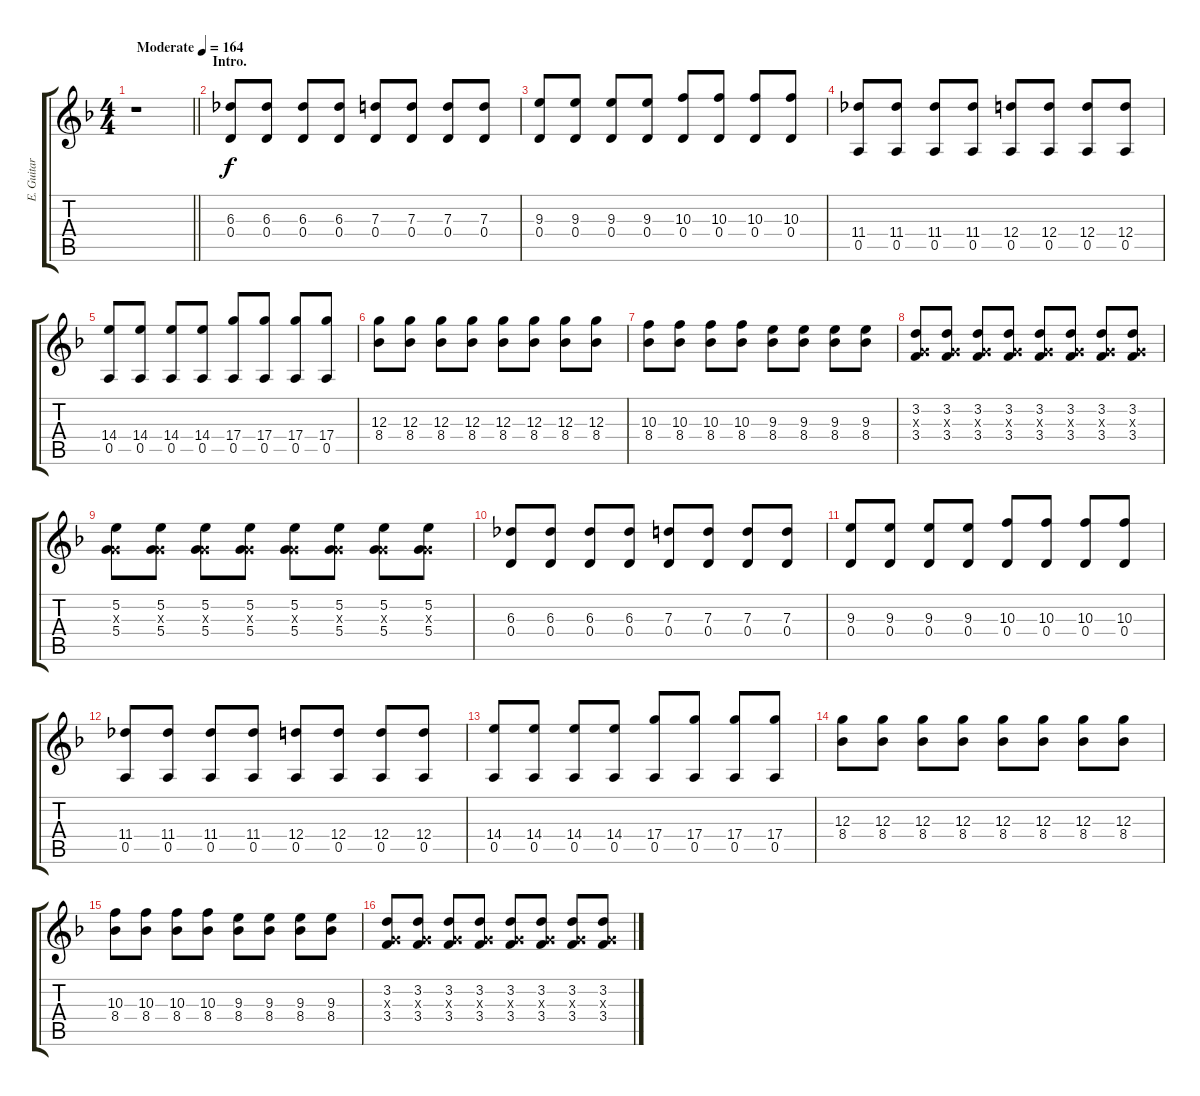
\track ("E. Guitar I" "E. Guitar ") {instrument overdrivenguitar}
\staff {score tabs}
\tuning (E4 B3 G3 D3 A2 E2) {hide}
\ts (4 4)
\tempo (164 "Moderate")
\clef g2
\barLineRight lightlight
\ks f
r.1{dy f instrument overdrivenguitar} |
\section ("" "Intro.")
(6.3 0.4).8 (6.3 0.4).8 (6.3 0.4).8 (6.3 0.4).8 (7.3 0.4).8 (7.3 0.4).8 (7.3 0.4).8 (7.3 0.4).8 |
(9.3 0.4).8 (9.3 0.4).8 (9.3 0.4).8 (9.3 0.4).8 (10.3 0.4).8 (10.3 0.4).8 (10.3 0.4).8 (10.3 0.4).8 |
(11.4 0.5).8 (11.4 0.5).8 (11.4 0.5).8 (11.4 0.5).8 (12.4 0.5).8 (12.4 0.5).8 (12.4 0.5).8 (12.4 0.5).8 |
(14.4 0.5).8 (14.4 0.5).8 (14.4 0.5).8 (14.4 0.5).8 (17.4 0.5).8 (17.4 0.5).8 (17.4 0.5).8 (17.4 0.5).8 |
(12.3 8.4).8 (12.3 8.4).8 (12.3 8.4).8 (12.3 8.4).8 (12.3 8.4).8 (12.3 8.4).8 (12.3 8.4).8 (12.3 8.4).8 |
(10.3 8.4).8 (10.3 8.4).8 (10.3 8.4).8 (10.3 8.4).8 (9.3 8.4).8 (9.3 8.4).8 (9.3 8.4).8 (9.3 8.4).8 |
(3.2 0.3{x} 3.4).8 (3.2 0.3{x} 3.4).8 (3.2 0.3{x} 3.4).8 (3.2 0.3{x} 3.4).8 (3.2 0.3{x} 3.4).8 (3.2 0.3{x} 3.4).8 (3.2 0.3{x} 3.4).8 (3.2 0.3{x} 3.4).8 |
(5.2 0.3{x} 5.4).8 (5.2 0.3{x} 5.4).8 (5.2 0.3{x} 5.4).8 (5.2 0.3{x} 5.4).8 (5.2 0.3{x} 5.4).8 (5.2 0.3{x} 5.4).8 (5.2 0.3{x} 5.4).8 (5.2 0.3{x} 5.4).8 |
(6.3 0.4).8 (6.3 0.4).8 (6.3 0.4).8 (6.3 0.4).8 (7.3 0.4).8 (7.3 0.4).8 (7.3 0.4).8 (7.3 0.4).8 |
(9.3 0.4).8 (9.3 0.4).8 (9.3 0.4).8 (9.3 0.4).8 (10.3 0.4).8 (10.3 0.4).8 (10.3 0.4).8 (10.3 0.4).8 |
(11.4 0.5).8 (11.4 0.5).8 (11.4 0.5).8 (11.4 0.5).8 (12.4 0.5).8 (12.4 0.5).8 (12.4 0.5).8 (12.4 0.5).8 |
(14.4 0.5).8 (14.4 0.5).8 (14.4 0.5).8 (14.4 0.5).8 (17.4 0.5).8 (17.4 0.5).8 (17.4 0.5).8 (17.4 0.5).8 |
(12.3 8.4).8 (12.3 8.4).8 (12.3 8.4).8 (12.3 8.4).8 (12.3 8.4).8 (12.3 8.4).8 (12.3 8.4).8 (12.3 8.4).8 |
(10.3 8.4).8 (10.3 8.4).8 (10.3 8.4).8 (10.3 8.4).8 (9.3 8.4).8 (9.3 8.4).8 (9.3 8.4).8 (9.3 8.4).8 |
(3.2 0.3{x} 3.4).8 (3.2 0.3{x} 3.4).8 (3.2 0.3{x} 3.4).8 (3.2 0.3{x} 3.4).8 (3.2 0.3{x} 3.4).8 (3.2 0.3{x} 3.4).8 (3.2 0.3{x} 3.4).8 (3.2 0.3{x} 3.4).8
